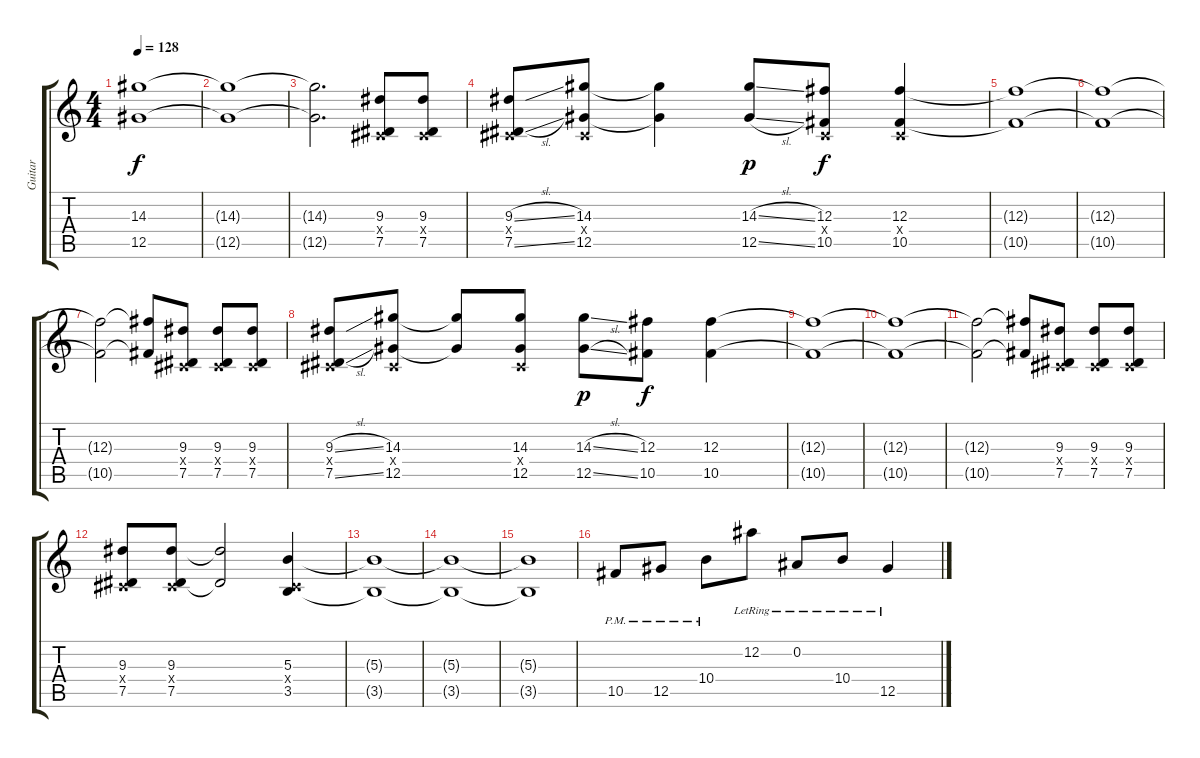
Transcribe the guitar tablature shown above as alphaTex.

\track ("Guitar" "Guitar") {instrument distortionguitar}
\staff {score tabs}
\tuning (Eb4 Bb3 Gb3 Db3 Ab2 Eb2) {hide}
\ts (4 4)
\tempo 128
\clef g2
\ks c
(14.3{t} 12.5{t}).1{dy f} |
(14.3{t} 12.5{t}).1 |
(14.3{t} 12.5{t}).2{d} (9.3 0.4{x} 7.5).8 (9.3 0.4{x} 7.5).8 |
(9.3{sl} 0.4{x} 7.5{sl}).8 (14.3 0.4{x} 12.5).8 (14.3{t} 12.5{t}).4 (14.3{sl} 12.5{sl}).8{dy p} (12.3 0.4{x} 10.5).8{dy f} (12.3 0.4{x} 10.5).4 |
(12.3{t} 10.5{t}).1 |
(12.3{t} 10.5{t}).1 |
(12.3{t} 10.5{t}).2 (12.3{t} 10.5{t}).8 (9.3 0.4{x} 7.5).8 (9.3 0.4{x} 7.5).8 (9.3 0.4{x} 7.5).8 |
(9.3{sl} 0.4{x} 7.5{sl}).8 (14.3 0.4{x} 12.5).8 (14.3{t} 12.5{t}).8 (14.3 0.4{x} 12.5).8 (14.3{sl} 12.5{sl}).8{dy p} (12.3 10.5).8{dy f} (12.3 10.5).4 |
(12.3{t} 10.5{t}).1 |
(12.3{t} 10.5{t}).1 |
(12.3{t} 10.5{t}).2 (12.3{t} 10.5{t}).8 (9.3 0.4{x} 7.5).8 (9.3 0.4{x} 7.5).8 (9.3 0.4{x} 7.5).8 |
(9.3 0.4{x} 7.5).8 (9.3 0.4{x} 7.5).8 (9.3{t} 7.5{t}).2 (5.3 0.4{x} 3.5).4 |
(5.3{t} 3.5{t}).1 |
(5.3{t} 3.5{t}).1 |
(5.3{t} 3.5{t}).1 |
10.5{pm}.8 12.5{pm}.8 10.4{pm}.8 12.2{lr}.8 0.2{lr}.8 10.4{lr}.8 12.5{lr}.4
